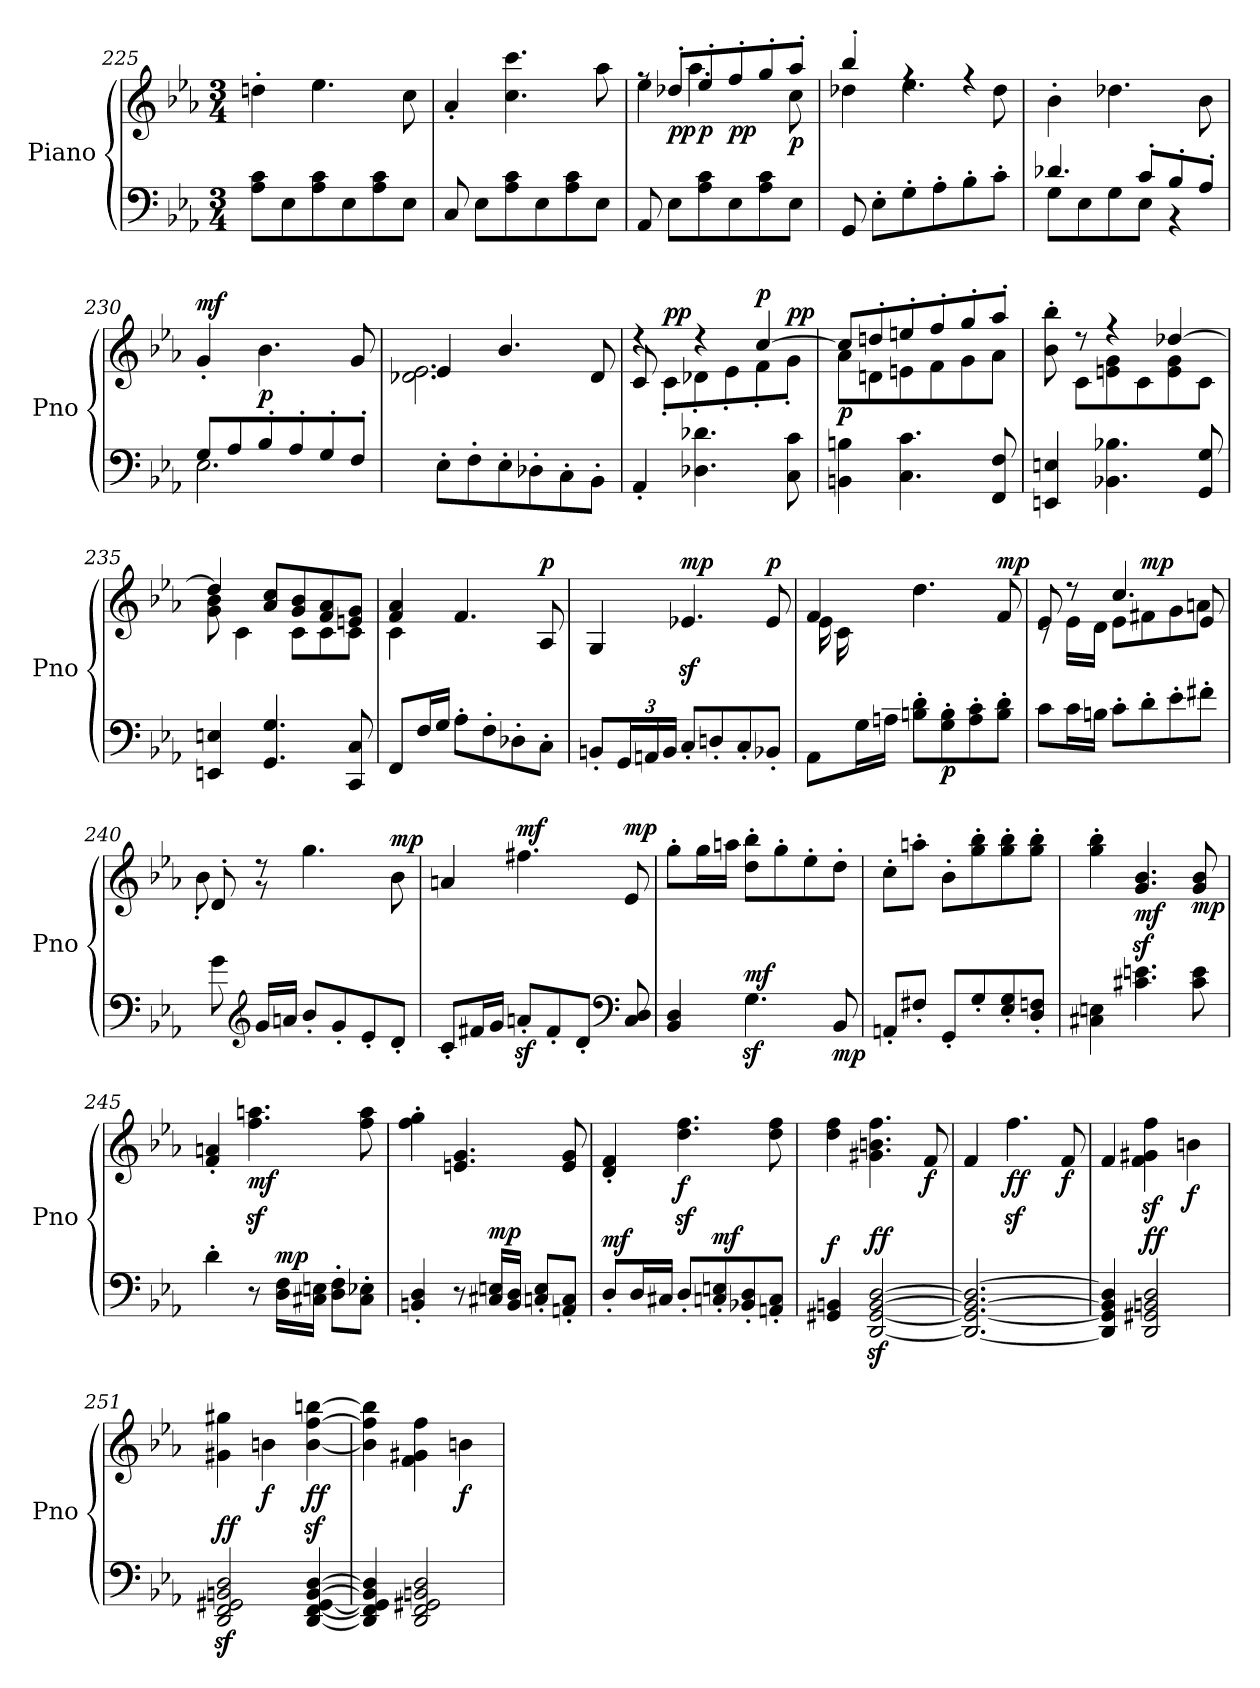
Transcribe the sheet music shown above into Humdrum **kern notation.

**kern	**kern	**dynam
*part1	*part1	*part1
*staff2	*staff1	*staff1/2
*I"Piano	*	*
*I'Pno	*	*
*clefF4	*clefG2	*
*k[b-e-a-]	*k[b-e-a-]	*
*M3/4	*M3/4	*
=225	=225	=225
8A-\ 8c\L	4ddn'\	.
8E-\	.	.
8A-\ 8c\	4.ee-\	.
8E-\	.	.
8A-\ 8c\	.	.
8E-\J	8cc\	.
!!LO:LB:g=z
=226	=226	=226
8C/	4a-'/	.
8E-\L	.	.
8A-\ 8c\	4.cc\ 4.ccc\	.
8E-\	.	.
8A-\ 8c\	.	.
8E-\J	8aa-\	.
=227	=227	=227
*	*^	*
8AA-/	8rff	4ee-\	.
!	!	!	!LO:DY:b
8E-\L	8dd-X'/L	.	pp
!	!	!	!LO:DY:b
8A-\ 8c\	8ee-'/	4.aa-\	p
!	!	!	!LO:DY:b
8E-\	8ff'/	.	pp
8A-\ 8c\	8gg'/	.	.
!	!	!	!LO:DY:b
8E-\J	8aa-'/J	8cc\	p
=228	=228	=228	=228
8GG/	4bb-'/	4dd-X\	.
8E-'\L	.	.	.
8G'\	4rff	4.ee-\	.
8A-'\	.	.	.
8B-'\	4rff	.	.
8c'\J	.	8dd-\	.
*	*v	*v	*
=229	=229	=229
*^	*	*
4.d-X/	8G\L	4b-'\	.
.	8E-\	.	.
.	8G\	4.dd-X\	.
8c'/L	8E-\J	.	.
8B-'/	4r	.	.
8A-'/J	.	8b-\	.
=230	=230	=230	=230
!	!	!	!LO:DY:a
8G/L	2.E-\	4g'/	mf
8A-/	.	.	.
!	!	!	!LO:DY:b
8B-'/	.	4.b-\	p
8A-'/	.	.	.
8G'/	.	.	.
8F'/J	.	8g/	.
*v	*v	*	*
=231	=231	=231
*	*^	*
8E-'\L	4e-/	2.d-X\ 2.e-\	.
8F'\	.	.	.
8E-'\	4.b-/	.	.
8D-X'\	.	.	.
8C'\	.	.	.
8BB-'\J	8d-/	.	.
!!LO:LB:g=z	!!
=232	=232	=232	=232
4AA-'/	4rdd	8c/	.
!	!	!	!LO:DY:a
.	.	8c'\L	pp
4.D-X\ 4.d-X\	4rdd	8d-X'\	.
.	.	8e-'\	.
!	!	!	!LO:DY:a
.	[4cc/	8f'\	p
!	!	!	!LO:DY:a
8C\ 8c\	.	8g'\J	pp
=233	=233	=233	=233
!	!	!	!LO:DY:b
4BBn\ 4Bn\	8cc/L]	8a-\L	p
.	8ddn'/	8dn\	.
4.C\ 4.c\	8een'/	8en\	.
.	8ff'/	8f\	.
.	8gg'/	8g\	.
8FF/ 8F/	8aa-'/J	8a-\J	.
=234	=234	=234	=234
4EEn/ 4En/	8b-\' 8bb-\'	8ryy	.
.	8r	8c\L	.
4.BB-X\ 4.B-X\	4r	8en\ 8g\	.
.	.	8c\	.
.	[4dd-X/	8e\ 8g\	.
8GG/ 8G/	.	8c\J	.
=235	=235	=235	=235
4EEn/ 4En/	4dd-/]	8g\ 8b-\	.
.	.	4c\	.
4.GG/ 4.G/	8a-/ 8cc/L	.	.
.	8g/ 8b-/	8c\L	.
.	8f/ 8a-/	8c\	.
8CC/ 8C/	8en/ 8g/J	8c\J	.
=236	=236	=236	=236
8FF/L	4f/ 4a-/	4c\	.
16F/L	.	.	.
16G/JJ	.	.	.
!	!	!	!LO:DY:a
!	!	!	!LO:DY:n=1:a
8A-'\L	4.f/	2ryy	mp sf
8F'\	.	.	.
8D-X'\	.	.	.
!	!	!	!LO:DY:n=2:a
8C'\J	8A-/	.	p
*	*v	*v	*
!!LO:LB:g=z
=237	=237	=237
8BBn'/L	4G/	.
*Xbrackettup	*	*
24GG/L	.	.
24AAn/	.	.
24BB/JJ	.	.
!	!	!LO:DY:a
8C'/L	4.e-Xz>/	mp
8Dn'/	.	.
8C'/	.	.
!	!	!LO:DY:a
8BB-X'/J	8e-/	p
=238	=238	=238
*^	*^	*
*	*^	*	*	*
8ryy	4ryy	8AA-\L	4f/	16e-\LL	.
.	.	.	.	16c\	.
16Bn/	.	16G\L	.	8ryy	.
16c/JJ	.	16An\JJ	.	.	.
!	!	!	!	!	!LO:DY:a
!	!	!	!	!	!LO:DY:n=1:a
2ryy	2ryy	8Bn\' 8d\'L	4.dd\	2ryy	mf sf
!	!	!	!	!	!LO:DY:n=2:b=2
.	.	8G\' 8B\'	.	.	p
.	.	8A\' 8c\'	.	.	.
!	!	!	!	!	!LO:DY:n=3:a
.	.	8B\' 8d\'J	8f/	.	mp
*v	*v	*v	*	*	*
=239	=239	=239	=239
8c\L	8e-/	8rc	.
16c\L	8r	16e-\LL	.
16Bn\JJ	.	16d\JJ	.
!	!	!	!LO:DY:a
!	!	!	!LO:DY:n=1:a
8c'\L	4.cc/	8e-\L	mf sf
!	!	!	!LO:DY:n=2:a
8d'\	.	8f#X\	mp
8e-'\	.	8g\	.
8f#X'\J	8e-/	8an\J	.
=240	=240	=240	=240
8g\	8d'/	8b-'\	.
*clefG2	*	*	*
16g/LL	8r	8r	.
16an/JJ	.	.	.
!	!	!	!LO:DY:b
!	!	!	!LO:DY:n=1:b
8b-'/L	4.gg\	2ryy	mf sf
8g'/	.	.	.
8e-'/	.	.	.
!	!	!	!LO:DY:n=2:a
8d'/J	8b-\	.	mp
*	*v	*v	*
=241	=241	=241
8c'/L	4an/	.
16f#X/L	.	.
16g/JJ	.	.
!	!	!LO:DY:a
8anz>'/L	4.ff#X\	mf
8f#'/	.	.
8d'/J	.	.
*clefF4	*	*
!	!	!LO:DY:a
8C/ 8D/	8e-/	mp
=242	=242	=242
!	!	!LO:DY:b=2
!	!	!LO:DY:n=1:a
4BB-/ 4D/	8gg'\L	mp p
.	16gg\L	.
.	16aan\JJ	.
!	!	!LO:DY:n=2:a=2
4.Gz<\	8dd\' 8bb-\'L	mf
.	8gg'\	.
.	8ee-'\	.
!	!	!LO:DY:n=3:b=2
8BB-/	8dd'\J	mp
!!LO:LB:g=z
=243	=243	=243
8AAn'/L	8cc'\L	.
8F#X'/J	8aan'\J	.
8GG'/L	8b-'\L	.
8G'/	8gg\' 8bb-\'	.
8E-/' 8G/'	8gg\' 8bb-\'	.
8D/' 8Fn/'J	8gg\' 8bb-\'J	.
=244	=244	=244
4C#X\ 4En\	4gg\' 4bb-\'	.
!	!	!LO:DY:b
4.c#X\ 4.en\	4.g/z< 4.b-/z<	mf
!	!	!LO:DY:b
8c#\ 8e\	8g/ 8b-/	mp
=245	=245	=245
4d'\	4f/' 4an/'	.
!	!	!LO:DY:b
8r	4.ff\z< 4.aan\z<	mf
!	!	!LO:DY:a=2
16D\ 16F\LL	.	mp
16C#X\ 16En\JJ	.	.
8D\' 8F\'L	.	.
8C#\' 8E-X\'J	8ff\ 8aa\	.
!!LO:PB:g=z
=246	=246	=246
4BBn/' 4D/'	4ff\' 4gg\'	.
!	!	!LO:DY:a=2
!	!	!LO:DY:n=1:a=2
8r	4.en/ 4.g/	mf sf
!	!	!LO:DY:n=2:a=2
16C#X/ 16En/LL	.	mp
16BB/ 16D/JJ	.	.
8Cn/' 8E/'L	.	.
8AAn/' 8C/'J	8e/ 8g/	.
=247	=247	=247
!	!	!LO:DY:a=2
8D'/L	4d/' 4f/'	mf
16D/L	.	.
16C#X/JJ	.	.
!	!	!LO:DY:b
8D'/L	4.dd\z< 4.ff\z<	f
!	!	!LO:DY:a=2
8Cn/' 8En/'	.	mf
8BB-X/' 8D/'	.	.
8AAn/' 8C/'J	8dd\ 8ff\	.
=248	=248	=248
!	!	!LO:DY:a=2
4GG#X/ 4BBn/	4dd\ 4ff\	f
!	!	!LO:DY:a=2
[2DD/z> [2GG#/z> [2BB/z> [2D/z>	4.g#X\ 4.bn\ 4.ff\	ff
!	!	!LO:DY:b
.	8f/	f
=249	=249	=249
2.DD/_ 2.GG#/_ 2.BB/_ 2.D/_	4f/	.
!	!	!LO:DY:b
.	4.ffz<\	ff
!	!	!LO:DY:b
.	8f/	f
=250	=250	=250
4DD/] 4GG#/] 4BB/] 4D/]	4f/	.
!	!	!LO:DY:a=2
2DD/ 2GG#X/ 2BBn/ 2D/	4f\z< 4g#X\z< 4ff\z<	ff
!	!	!LO:DY:b
.	4bn\	f
=251	=251	=251
!	!	!LO:DY:a=2
2DD/z> 2FF/z> 2GG#X/z> 2BBn/z> 2D/z>	4g#X\ 4gg#X\	ff
!	!	!LO:DY:b
.	4bn\	f
!	!	!LO:DY:b
[4DD/ [4FF/ [4GG#/ [4BB/ [4D/	[4b\z< [4ff\z< [4bbn\z<	ff
=252	=252	=252
4DD/] 4FF/] 4GG#/] 4BB/] 4D/]	4b\] 4ff\] 4bb\]	.
2DD/ 2FF/ 2GG#X/ 2BBn/ 2D/	4f\ 4g#X\ 4ff\	.
!	!	!LO:DY:b
.	4bn\	f
=	=	=
*-	*-	*-
